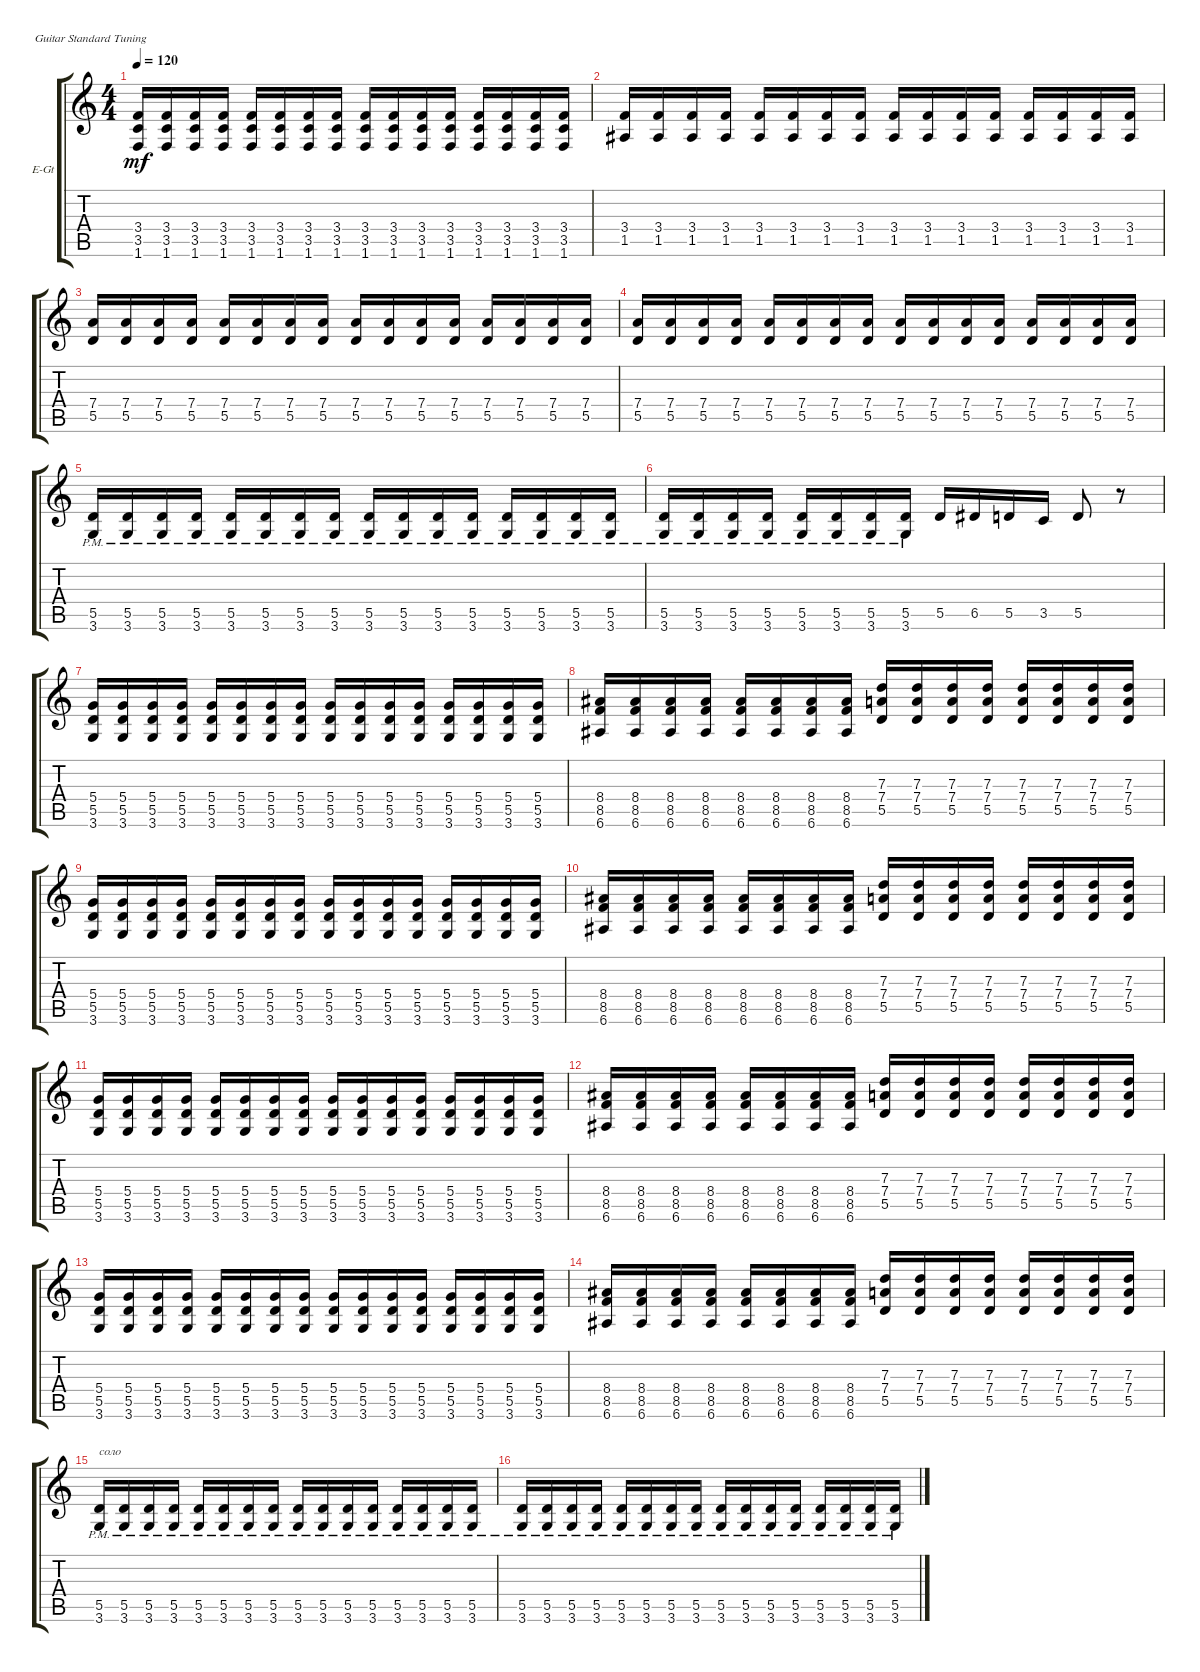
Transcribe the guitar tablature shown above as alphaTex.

\bracketExtendMode groupsimilarinstruments
\firstSystemTrackNameOrientation horizontal
\otherSystemsTrackNameOrientation horizontal
\track ("Electric Guitar 2" "E-Gt") {instrument distortionguitar}
\staff {score tabs}
\tuning (E4 B3 G3 D3 A2 E2)
\ts (4 4)
\tempo 120
\clef g2
\ks c
(1.6 3.5 3.4).16{dy mf} (1.6 3.5 3.4).16 (1.6 3.5 3.4).16 (1.6 3.5 3.4).16 (1.6 3.5 3.4).16 (1.6 3.5 3.4).16 (1.6 3.5 3.4).16 (1.6 3.5 3.4).16 (1.6 3.5 3.4).16 (1.6 3.5 3.4).16 (1.6 3.5 3.4).16 (1.6 3.5 3.4).16 (1.6 3.5 3.4).16 (1.6 3.5 3.4).16 (1.6 3.5 3.4).16 (1.6 3.5 3.4).16 |
(1.5 3.4).16 (1.5 3.4).16 (1.5 3.4).16 (1.5 3.4).16 (1.5 3.4).16 (1.5 3.4).16 (1.5 3.4).16 (1.5 3.4).16 (1.5 3.4).16 (1.5 3.4).16 (1.5 3.4).16 (1.5 3.4).16 (1.5 3.4).16 (1.5 3.4).16 (1.5 3.4).16 (1.5 3.4).16 |
(5.5 7.4).16 (5.5 7.4).16 (5.5 7.4).16 (5.5 7.4).16 (5.5 7.4).16 (5.5 7.4).16 (5.5 7.4).16 (5.5 7.4).16 (5.5 7.4).16 (5.5 7.4).16 (5.5 7.4).16 (5.5 7.4).16 (5.5 7.4).16 (5.5 7.4).16 (5.5 7.4).16 (5.5 7.4).16 |
(5.5 7.4).16 (5.5 7.4).16 (5.5 7.4).16 (5.5 7.4).16 (5.5 7.4).16 (5.5 7.4).16 (5.5 7.4).16 (5.5 7.4).16 (5.5 7.4).16 (5.5 7.4).16 (5.5 7.4).16 (5.5 7.4).16 (5.5 7.4).16 (5.5 7.4).16 (5.5 7.4).16 (5.5 7.4).16 |
(3.6{pm} 5.5{pm}).16 (3.6{pm} 5.5{pm}).16 (3.6{pm} 5.5{pm}).16 (3.6{pm} 5.5{pm}).16 (3.6{pm} 5.5{pm}).16 (3.6{pm} 5.5{pm}).16 (3.6{pm} 5.5{pm}).16 (3.6{pm} 5.5{pm}).16 (3.6{pm} 5.5{pm}).16 (3.6{pm} 5.5{pm}).16 (3.6{pm} 5.5{pm}).16 (3.6{pm} 5.5{pm}).16 (3.6{pm} 5.5{pm}).16 (3.6{pm} 5.5{pm}).16 (3.6{pm} 5.5{pm}).16 (3.6{pm} 5.5{pm}).16 |
(3.6{pm} 5.5{pm}).16 (3.6{pm} 5.5{pm}).16 (3.6{pm} 5.5{pm}).16 (3.6{pm} 5.5{pm}).16 (3.6{pm} 5.5{pm}).16 (3.6{pm} 5.5{pm}).16 (3.6{pm} 5.5{pm}).16 (3.6{pm} 5.5{pm}).16 5.5.16 6.5.16 5.5.16 3.5.16 5.5.8 r.8 |
(3.6 5.5 5.4).16 (3.6 5.5 5.4).16 (3.6 5.5 5.4).16 (3.6 5.5 5.4).16 (3.6 5.5 5.4).16 (3.6 5.5 5.4).16 (3.6 5.5 5.4).16 (3.6 5.5 5.4).16 (3.6 5.5 5.4).16 (3.6 5.5 5.4).16 (3.6 5.5 5.4).16 (3.6 5.5 5.4).16 (3.6 5.5 5.4).16 (3.6 5.5 5.4).16 (3.6 5.5 5.4).16 (3.6 5.5 5.4).16 |
(6.6 8.5 8.4).16 (6.6 8.5 8.4).16 (6.6 8.5 8.4).16 (6.6 8.5 8.4).16 (6.6 8.5 8.4).16 (6.6 8.5 8.4).16 (6.6 8.5 8.4).16 (6.6 8.5 8.4).16 (5.5 7.4 7.3).16 (5.5 7.4 7.3).16 (5.5 7.4 7.3).16 (7.3 7.4 5.5).16 (5.5 7.4 7.3).16 (5.5 7.4 7.3).16 (5.5 7.4 7.3).16 (7.3 7.4 5.5).16 |
(3.6 5.5 5.4).16 (3.6 5.5 5.4).16 (3.6 5.5 5.4).16 (3.6 5.5 5.4).16 (3.6 5.5 5.4).16 (3.6 5.5 5.4).16 (3.6 5.5 5.4).16 (3.6 5.5 5.4).16 (3.6 5.5 5.4).16 (3.6 5.5 5.4).16 (3.6 5.5 5.4).16 (3.6 5.5 5.4).16 (3.6 5.5 5.4).16 (3.6 5.5 5.4).16 (3.6 5.5 5.4).16 (3.6 5.5 5.4).16 |
(6.6 8.5 8.4).16 (6.6 8.5 8.4).16 (6.6 8.5 8.4).16 (6.6 8.5 8.4).16 (6.6 8.5 8.4).16 (6.6 8.5 8.4).16 (6.6 8.5 8.4).16 (6.6 8.5 8.4).16 (5.5 7.4 7.3).16 (5.5 7.4 7.3).16 (5.5 7.4 7.3).16 (7.3 7.4 5.5).16 (5.5 7.4 7.3).16 (5.5 7.4 7.3).16 (5.5 7.4 7.3).16 (7.3 7.4 5.5).16 |
(3.6 5.5 5.4).16 (3.6 5.5 5.4).16 (3.6 5.5 5.4).16 (3.6 5.5 5.4).16 (3.6 5.5 5.4).16 (3.6 5.5 5.4).16 (3.6 5.5 5.4).16 (3.6 5.5 5.4).16 (3.6 5.5 5.4).16 (3.6 5.5 5.4).16 (3.6 5.5 5.4).16 (3.6 5.5 5.4).16 (3.6 5.5 5.4).16 (3.6 5.5 5.4).16 (3.6 5.5 5.4).16 (3.6 5.5 5.4).16 |
(6.6 8.5 8.4).16 (6.6 8.5 8.4).16 (6.6 8.5 8.4).16 (6.6 8.5 8.4).16 (6.6 8.5 8.4).16 (6.6 8.5 8.4).16 (6.6 8.5 8.4).16 (6.6 8.5 8.4).16 (5.5 7.4 7.3).16 (5.5 7.4 7.3).16 (5.5 7.4 7.3).16 (7.3 7.4 5.5).16 (5.5 7.4 7.3).16 (5.5 7.4 7.3).16 (5.5 7.4 7.3).16 (7.3 7.4 5.5).16 |
(3.6 5.5 5.4).16 (3.6 5.5 5.4).16 (3.6 5.5 5.4).16 (3.6 5.5 5.4).16 (3.6 5.5 5.4).16 (3.6 5.5 5.4).16 (3.6 5.5 5.4).16 (3.6 5.5 5.4).16 (3.6 5.5 5.4).16 (3.6 5.5 5.4).16 (3.6 5.5 5.4).16 (3.6 5.5 5.4).16 (3.6 5.5 5.4).16 (3.6 5.5 5.4).16 (3.6 5.5 5.4).16 (3.6 5.5 5.4).16 |
(6.6 8.5 8.4).16 (6.6 8.5 8.4).16 (6.6 8.5 8.4).16 (6.6 8.5 8.4).16 (6.6 8.5 8.4).16 (6.6 8.5 8.4).16 (6.6 8.5 8.4).16 (6.6 8.5 8.4).16 (5.5 7.4 7.3).16 (5.5 7.4 7.3).16 (5.5 7.4 7.3).16 (7.3 7.4 5.5).16 (5.5 7.4 7.3).16 (5.5 7.4 7.3).16 (5.5 7.4 7.3).16 (7.3 7.4 5.5).16 |
(3.6{pm} 5.5{pm}).16{txt "соло"} (3.6{pm} 5.5{pm}).16 (3.6{pm} 5.5{pm}).16 (3.6{pm} 5.5{pm}).16 (3.6{pm} 5.5{pm}).16 (3.6{pm} 5.5{pm}).16 (3.6{pm} 5.5{pm}).16 (3.6{pm} 5.5{pm}).16 (3.6{pm} 5.5{pm}).16 (3.6{pm} 5.5{pm}).16 (3.6{pm} 5.5{pm}).16 (3.6{pm} 5.5{pm}).16 (3.6{pm} 5.5{pm}).16 (3.6{pm} 5.5{pm}).16 (3.6{pm} 5.5{pm}).16 (3.6{pm} 5.5{pm}).16 |
(3.6{pm} 5.5{pm}).16 (3.6{pm} 5.5{pm}).16 (3.6{pm} 5.5{pm}).16 (3.6{pm} 5.5{pm}).16 (3.6{pm} 5.5{pm}).16 (3.6{pm} 5.5{pm}).16 (3.6{pm} 5.5{pm}).16 (3.6{pm} 5.5{pm}).16 (3.6{pm} 5.5{pm}).16 (3.6{pm} 5.5{pm}).16 (3.6{pm} 5.5{pm}).16 (3.6{pm} 5.5{pm}).16 (3.6{pm} 5.5{pm}).16 (3.6{pm} 5.5{pm}).16 (3.6{pm} 5.5{pm}).16 (3.6{pm} 5.5{pm}).16
